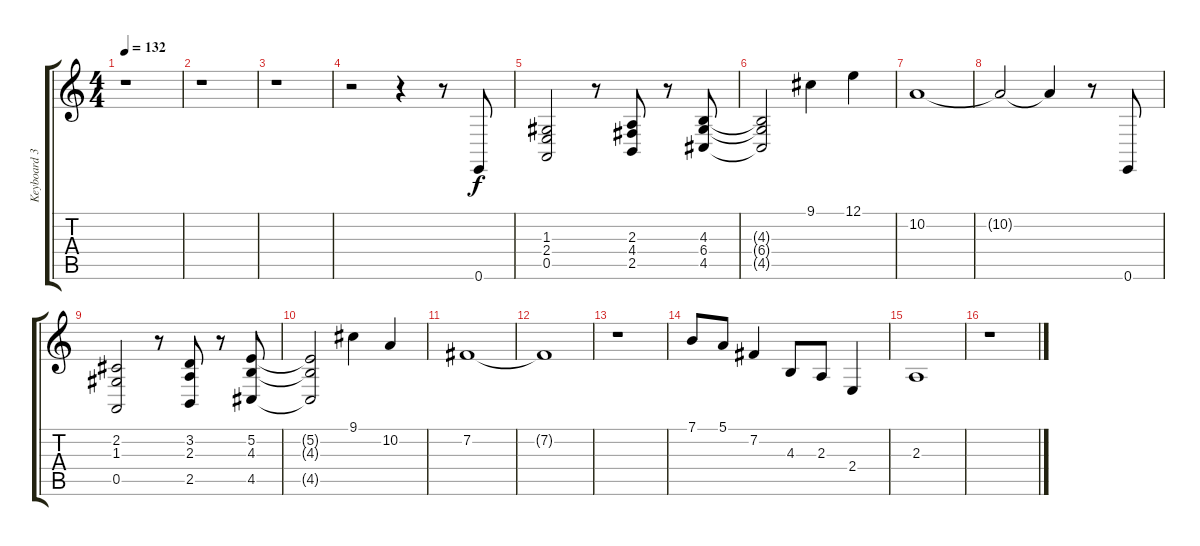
\track ("Keyboard 3" "Keyboard 3") {instrument honkytonkpiano}
\staff {score tabs}
\tuning (E4 B3 G3 D3 A2 E2) {hide}
\ts (4 4)
\tempo 132
\clef g2
\ks c
r.1{dy f instrument honkytonkpiano} |
r.1 |
r.1 |
r.2 r.4 r.8 0.6.8 |
(1.3 2.4 0.5).2 r.8 (2.3 4.4 2.5).8 r.8 (4.3 6.4 4.5).8 |
(4.3{t} 6.4{t} 4.5{t}).2 9.1.4 12.1.4 |
10.2.1 |
10.2{t}.2 10.2{t}.4 r.8 0.6.8 |
(2.2 1.3 0.5).2 r.8 (3.2 2.3 2.5).8 r.8 (5.2 4.3 4.5).8 |
(5.2{t} 4.3{t} 4.5{t}).2 9.1.4 10.2.4 |
7.2.1 |
7.2{t}.1 |
r.1 |
7.1.8 5.1.8 7.2.4 4.3.8 2.3.8 2.4.4 |
2.3.1 |
r.1
